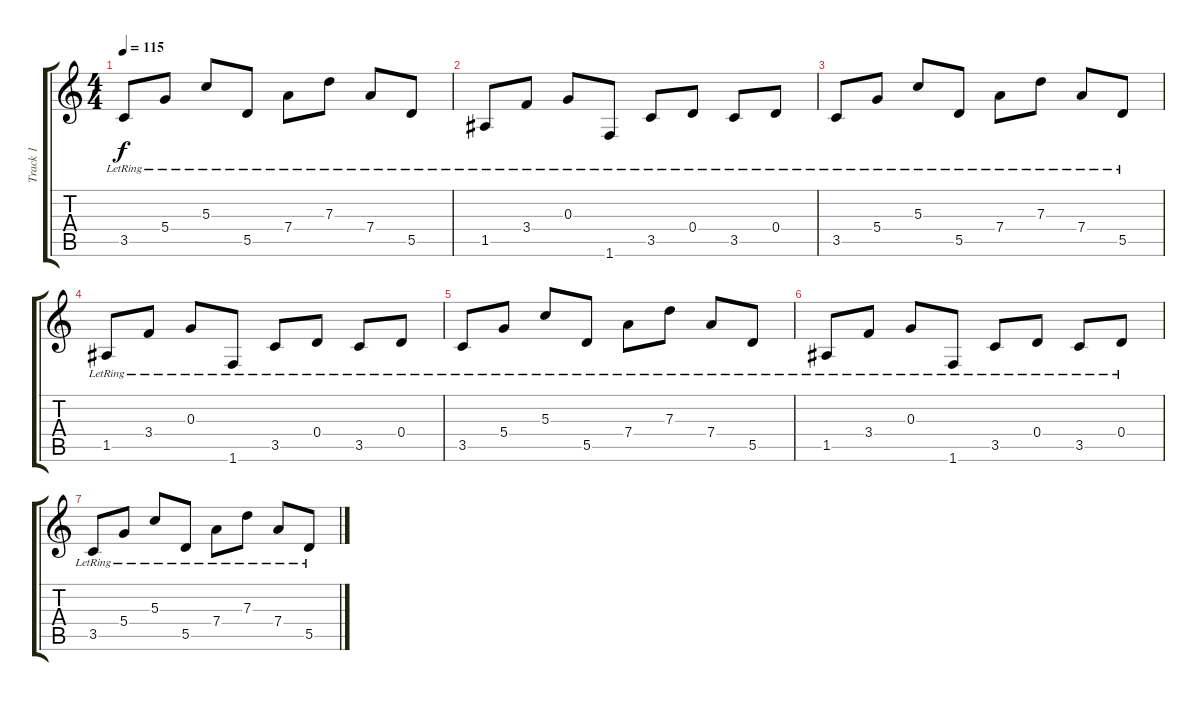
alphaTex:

\track ("Track 1" "Track 1") {instrument electricguitarmuted}
\staff {score tabs}
\tuning (E4 B3 G3 D3 A2 E2) {hide}
\ts (4 4)
\tempo 115
\clef g2
\ks c
3.5{lr}.8{dy f} 5.4{lr}.8 5.3{lr}.8 5.5{lr}.8 7.4{lr}.8 7.3{lr}.8 7.4{lr}.8 5.5{lr}.8 |
1.5{lr}.8 3.4{lr}.8 0.3{lr}.8 1.6{lr}.8 3.5{lr}.8 0.4{lr}.8 3.5{lr}.8 0.4{lr}.8 |
3.5{lr}.8 5.4{lr}.8 5.3{lr}.8 5.5{lr}.8 7.4{lr}.8 7.3{lr}.8 7.4{lr}.8 5.5{lr}.8 |
1.5{lr}.8 3.4{lr}.8 0.3{lr}.8 1.6{lr}.8 3.5{lr}.8 0.4{lr}.8 3.5{lr}.8 0.4{lr}.8 |
3.5{lr}.8 5.4{lr}.8 5.3{lr}.8 5.5{lr}.8 7.4{lr}.8 7.3{lr}.8 7.4{lr}.8 5.5{lr}.8 |
1.5{lr}.8 3.4{lr}.8 0.3{lr}.8 1.6{lr}.8 3.5{lr}.8 0.4{lr}.8 3.5{lr}.8 0.4{lr}.8 |
3.5{lr}.8 5.4{lr}.8 5.3{lr}.8 5.5{lr}.8 7.4{lr}.8 7.3{lr}.8 7.4{lr}.8 5.5{lr}.8
